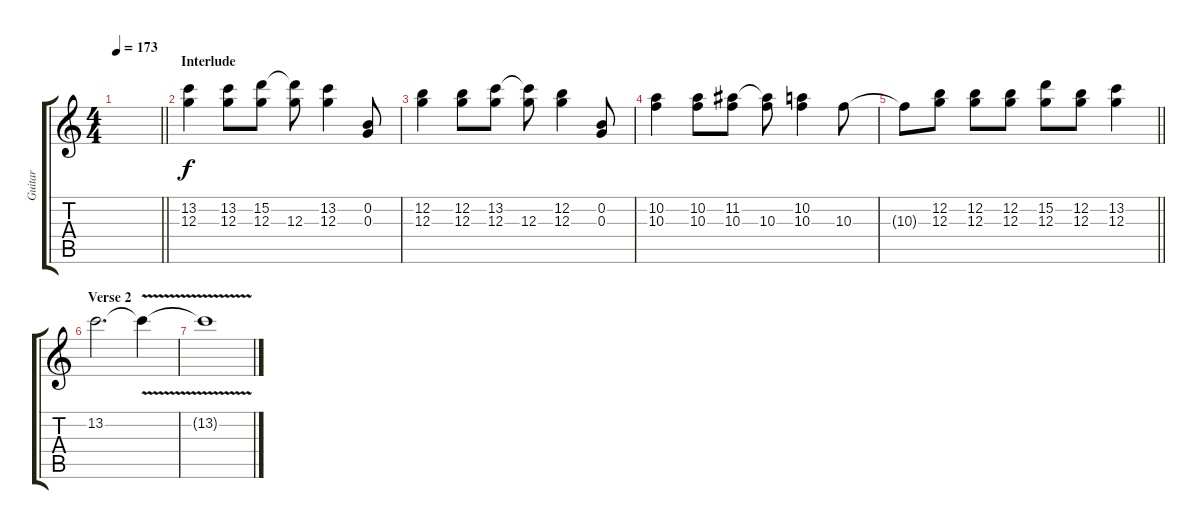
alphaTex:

\track ("Guitar" "Guitar") {instrument distortionguitar}
\staff {score tabs}
\tuning (E4 B3 G3 D3 A2 E2) {hide}
\ts (4 4)
\tempo 173
\clef g2
\barLineRight lightlight
\ks c
|
\section ("" "Interlude")
(13.2 12.3).4 (13.2 12.3).8 (15.2 12.3).8 (15.2{t} 12.3).8 (13.2 12.3).4 (0.2 0.3).8 |
(12.2 12.3).4 (12.2 12.3).8 (13.2 12.3).8 (13.2{t} 12.3).8 (12.2 12.3).4 (0.2 0.3).8 |
(10.2 10.3).4 (10.2 10.3).8 (11.2 10.3).8 (11.2{t} 10.3).8 (10.2 10.3).4 10.3.8 |
\barLineRight lightlight
10.3{t}.8 (12.2 12.3).8 (12.2 12.3).8 (12.2 12.3).8 (15.2 12.3).8 (12.2 12.3).8 (13.2 12.3).4 |
\section ("" "Verse 2")
13.2.2{d volume 3} 13.2{v t}.4 |
13.2{t}.1
